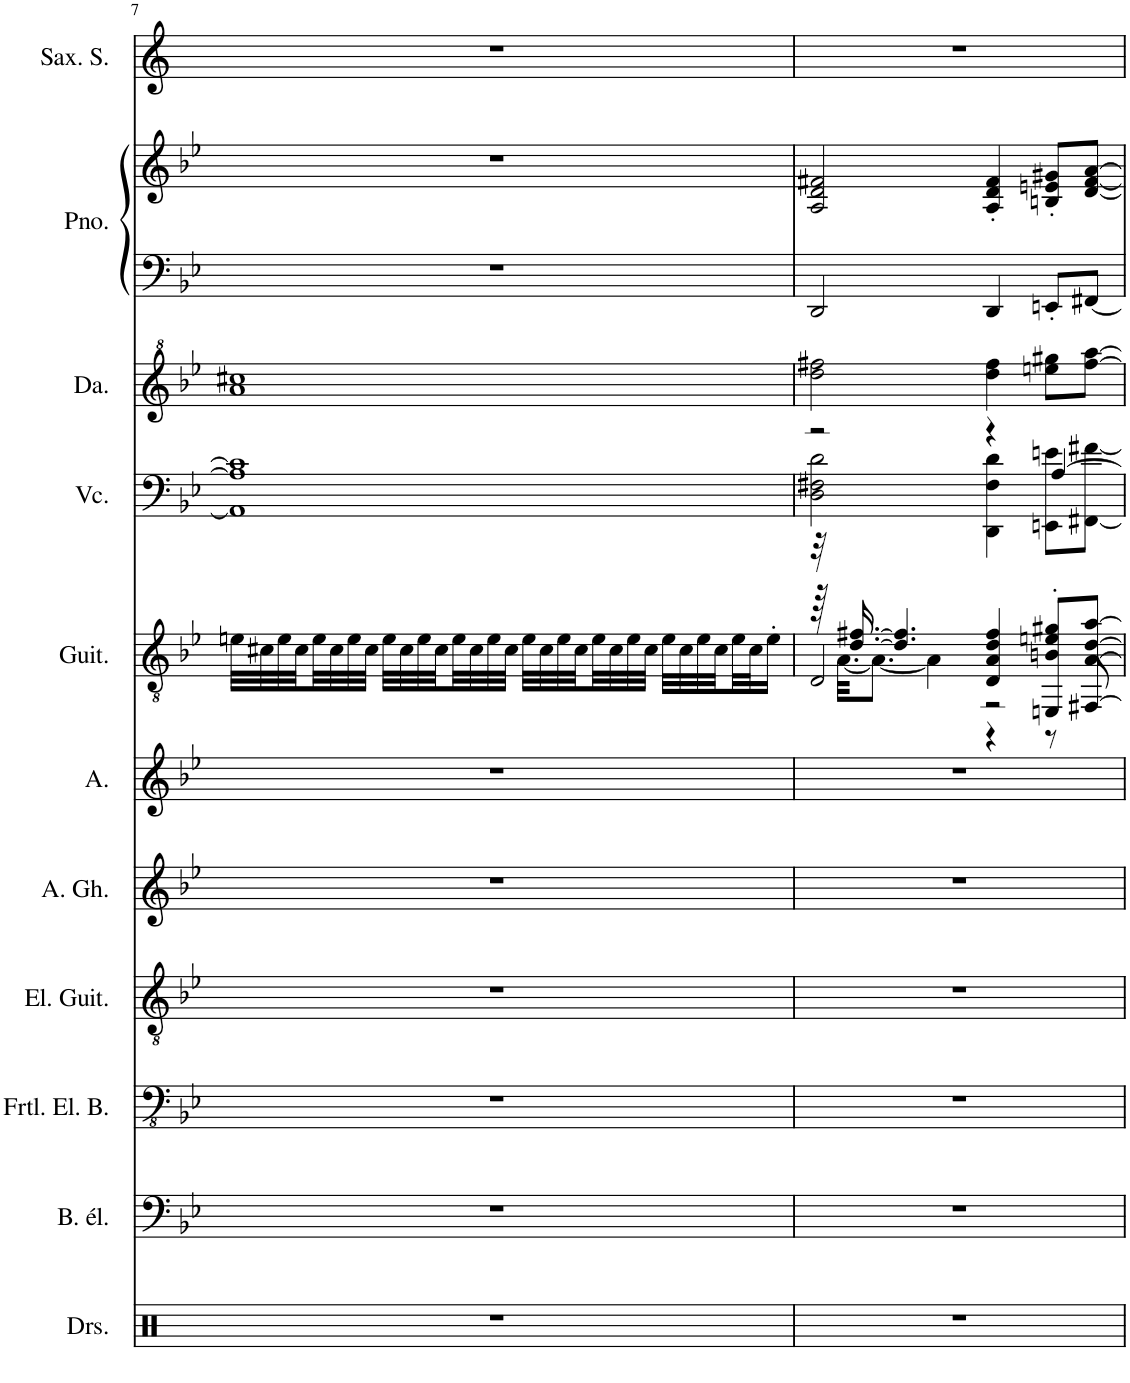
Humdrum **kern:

**kern	**kern	**kern	**kern	**kern	**kern	**kern	**kern	**kern	**kern	**kern	**kern
*part11	*part10	*part9	*part8	*part7	*part6	*part5	*part4	*part3	*part2	*part2	*part1
*staff12	*staff11	*staff10	*staff9	*staff8	*staff7	*staff6	*staff5	*staff4	*staff3	*staff2	*staff1
*I"Set de batterie	*I"Basse électrique à 5 cordes	*I"Fretless Electric Bass	*I"Electric Guitar	*I"Alto Gemshorn	*I"Chant Alto	*I"Acoustic Guitar	*I"Violoncello	*I"Danso	*I"Piano	*	*I"Saxophone soprano
*	*I'B. él.	*I'Frtl. El. B.	*I'El. Guit.	*I'A. Gh.	*I'A.	*I'Guit.	*I'Vc.	*I'Da.	*I'Pno.	*	*I'Sax. S.
!!LO:PB:g=z
*clefX	*clefF4	*clefFv4	*clefGv2	*clefG2	*clefG2	*clefGv2	*clefF4	*clefG^2	*clefF4	*clefG2	*clefG2
*	*Trd7c12	*	*	*	*	*	*	*	*	*	*Trd1c2
*k[]	*k[b-e-]	*k[b-e-]	*k[b-e-]	*k[b-e-]	*k[b-e-]	*k[b-e-]	*k[b-e-]	*k[b-e-]	*k[b-e-]	*k[b-e-]	*k[]
*M4/4	*M4/4	*M4/4	*M4/4	*M4/4	*M4/4	*M4/4	*M4/4	*M4/4	*M4/4	*M4/4	*M4/4
=7	=7	=7	=7	=7	=7	=7	=7	=7	=7	=7	=7
1r	1r	1r	1r	1r	1r	32en\LLL	1AA] 1A] 1c#]	1aa 1ccc#X	1r	1r	1r
.	.	.	.	.	.	32c#X\	.	.	.	.	.
.	.	.	.	.	.	32e\	.	.	.	.	.
.	.	.	.	.	.	32c#\	.	.	.	.	.
.	.	.	.	.	.	32e\	.	.	.	.	.
.	.	.	.	.	.	32c#\	.	.	.	.	.
.	.	.	.	.	.	32e\	.	.	.	.	.
.	.	.	.	.	.	32c#\JJJ	.	.	.	.	.
.	.	.	.	.	.	32e\LLL	.	.	.	.	.
.	.	.	.	.	.	32c#\	.	.	.	.	.
.	.	.	.	.	.	32e\	.	.	.	.	.
.	.	.	.	.	.	32c#\	.	.	.	.	.
.	.	.	.	.	.	32e\	.	.	.	.	.
.	.	.	.	.	.	32c#\	.	.	.	.	.
.	.	.	.	.	.	32e\	.	.	.	.	.
.	.	.	.	.	.	32c#\JJJ	.	.	.	.	.
.	.	.	.	.	.	32e\LLL	.	.	.	.	.
.	.	.	.	.	.	32c#\	.	.	.	.	.
.	.	.	.	.	.	32e\	.	.	.	.	.
.	.	.	.	.	.	32c#\	.	.	.	.	.
.	.	.	.	.	.	32e\	.	.	.	.	.
.	.	.	.	.	.	32c#\	.	.	.	.	.
.	.	.	.	.	.	32e\	.	.	.	.	.
.	.	.	.	.	.	32c#\JJJ	.	.	.	.	.
.	.	.	.	.	.	32e\LLL	.	.	.	.	.
.	.	.	.	.	.	32c#\	.	.	.	.	.
.	.	.	.	.	.	32e\	.	.	.	.	.
.	.	.	.	.	.	32c#\	.	.	.	.	.
.	.	.	.	.	.	32e\	.	.	.	.	.
.	.	.	.	.	.	32c#\J	.	.	.	.	.
.	.	.	.	.	.	16e'\JJ	.	.	.	.	.
=8	=8	=8	=8	=8	=8	=8	=8	=8	=8	=8	=8
*	*	*	*	*	*	*^	*^	*	*	*	*
*	*	*	*	*	*	*	*^	*	*	*	*	*	*
1r	1r	1r	1r	1r	1r	32r	64r	2D/	2r	2D\ 2F#X\ 2d\	2ddd\ 2fff#X\	2DD/	2A/ 2d/ 2f#X/	1r
.	.	.	.	.	.	.	[32.A\KKL	.	.	.	.	.	.	.
.	.	.	.	.	.	[16.d/ [16.f#X/	.	.	.	.	.	.	.	.
.	.	.	.	.	.	.	8.A\J_	.	.	.	.	.	.	.
.	.	.	.	.	.	4.d/] 4.f#/]	.	.	.	.	.	.	.	.
.	.	.	.	.	.	.	4A\]	.	.	.	.	.	.	.
.	.	.	.	.	.	4D/ 4A/ 4d/ 4f#/	2r	4r	4r	4DD\ 4F#\ 4d\	4ddd\ 4fff#\	4DD/	4A/' 4d/' 4f#/'	.
.	.	.	.	.	.	8EEn/' 8Bn/' 8en/' 8g#X/'L	.	8r	[4A/	8EEn\ 8en\L	8eeen\ 8ggg#X\L	8EEn'/L	8Bn/' 8en/' 8g#X/'L	.
.	.	.	.	.	.	[8A/ [8d/ [8a/J	.	[8FF#X/	.	[8FF#X\ [8f#X\J	[8fff#\ [8aaa\J	[8FF#X/J	[8d/ [8f#/ [8a/J	.
*	*	*	*	*	*	*v	*v	*v	*	*	*	*	*	*
*	*	*	*	*	*	*	*v	*v	*	*	*	*
=	=	=	=	=	=	=	=	=	=	=	=
*-	*-	*-	*-	*-	*-	*-	*-	*-	*-	*-	*-
